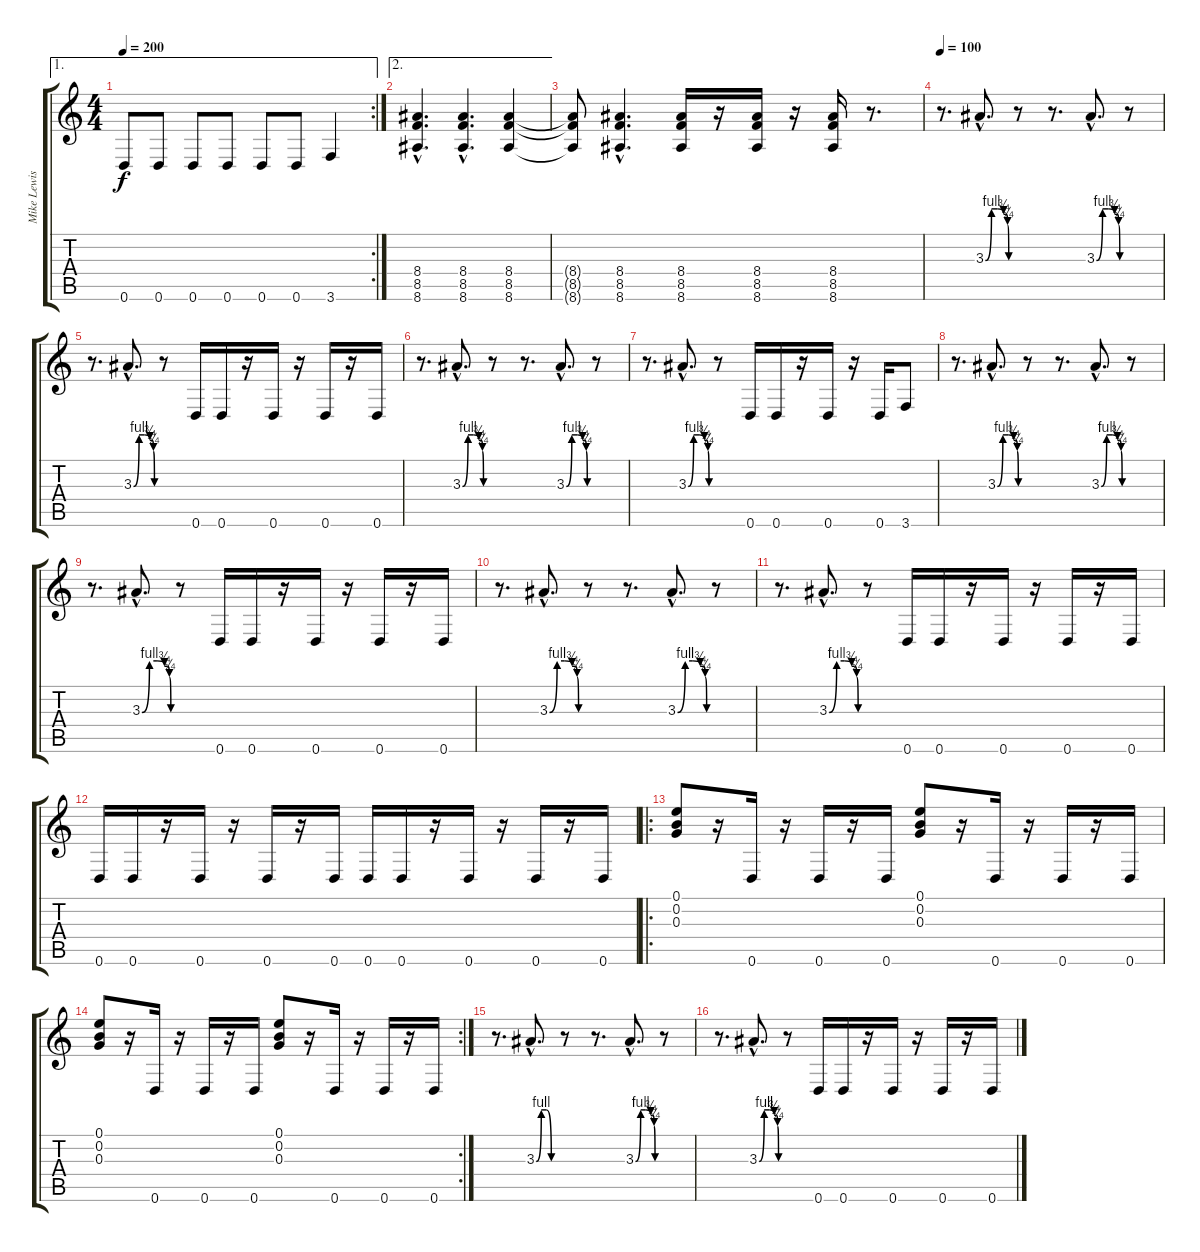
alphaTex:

\track ("Mike Lewis" "Mike Lewis") {instrument distortionguitar}
\staff {score tabs}
\tuning (E4 B3 G3 D3 A2 D2) {hide}
\ae 1
\rc 2
\ts (4 4)
\tempo 200
\clef g2
\ks c
0.6.8{dy f} 0.6.8 0.6.8 0.6.8 0.6.8 0.6.8 3.6.4 |
\ae 2
(8.4{hac} 8.5{hac} 8.6{hac}).4{d} (8.4{hac} 8.5{hac} 8.6{hac}).4{d} (8.4 8.5 8.6).4 |
(8.4{t} 8.5{t} 8.6{t}).8 (8.4{hac} 8.5{hac} 8.6{hac}).4{d} (8.4 8.5 8.6).16 r.16 (8.4 8.5 8.6).16 r.16 (8.4 8.5 8.6).16 r.8{d} |
\tempo 100
r.8{d} 3.3{be (custom 0 0 15 4 30 4 45 3 51 3 55 1 58 0 60 0) hac}.8{d} r.8 r.8{d} 3.3{be (custom 0 0 15 4 30 4 45 3 51 3 55 1 58 0 60 0) hac}.8{d} r.8 |
r.8{d} 3.3{be (custom 0 0 15 4 30 4 45 3 51 3 55 1 58 0 60 0) hac}.8{d} r.8 0.6.16 0.6.16 r.16 0.6.16 r.16 0.6.16 r.16 0.6.16 |
r.8{d} 3.3{be (custom 0 0 15 4 30 4 45 3 51 3 55 1 58 0 60 0) hac}.8{d} r.8 r.8{d} 3.3{be (custom 0 0 15 4 30 4 45 3 51 3 55 1 58 0 60 0) hac}.8{d} r.8 |
r.8{d} 3.3{be (custom 0 0 15 4 30 4 45 3 51 3 55 1 58 0 60 0) hac}.8{d} r.8 0.6.16 0.6.16 r.16 0.6.16 r.16 0.6.16 3.6.8 |
r.8{d} 3.3{be (custom 0 0 15 4 30 4 45 3 51 3 55 1 58 0 60 0) hac}.8{d} r.8 r.8{d} 3.3{be (custom 0 0 15 4 30 4 45 3 51 3 55 1 58 0 60 0) hac}.8{d} r.8 |
r.8{d} 3.3{be (custom 0 0 15 4 30 4 45 3 51 3 55 1 58 0 60 0) hac}.8{d} r.8 0.6.16 0.6.16 r.16 0.6.16 r.16 0.6.16 r.16 0.6.16 |
r.8{d} 3.3{be (custom 0 0 15 4 30 4 45 3 51 3 55 1 58 0 60 0) hac}.8{d} r.8 r.8{d} 3.3{be (custom 0 0 15 4 30 4 45 3 51 3 55 1 58 0 60 0) hac}.8{d} r.8 |
r.8{d} 3.3{be (custom 0 0 15 4 30 4 45 3 51 3 55 1 58 0 60 0) hac}.8{d} r.8 0.6.16 0.6.16 r.16 0.6.16 r.16 0.6.16 r.16 0.6.16 |
0.6.16 0.6.16 r.16 0.6.16 r.16 0.6.16 r.16 0.6.16 0.6.16 0.6.16 r.16 0.6.16 r.16 0.6.16 r.16 0.6.16 |
\ro
(0.1 0.2 0.3).8 r.16 0.6.16 r.16 0.6.16 r.16 0.6.16 (0.1 0.2 0.3).8 r.16 0.6.16 r.16 0.6.16 r.16 0.6.16 |
\rc 2
(0.1 0.2 0.3).8 r.16 0.6.16 r.16 0.6.16 r.16 0.6.16 (0.1 0.2 0.3).8 r.16 0.6.16 r.16 0.6.16 r.16 0.6.16 |
r.8{d} 3.3{be (custom 0 0 15 4 30 4 45 0 60 0) hac}.8{d} r.8 r.8{d} 3.3{be (custom 0 0 15 4 30 4 45 3 51 3 55 1 58 0 60 0) hac}.8{d} r.8 |
r.8{d} 3.3{be (custom 0 0 15 4 30 4 45 3 51 3 55 1 58 0 60 0) hac}.8{d} r.8 0.6.16 0.6.16 r.16 0.6.16 r.16 0.6.16 r.16 0.6.16
